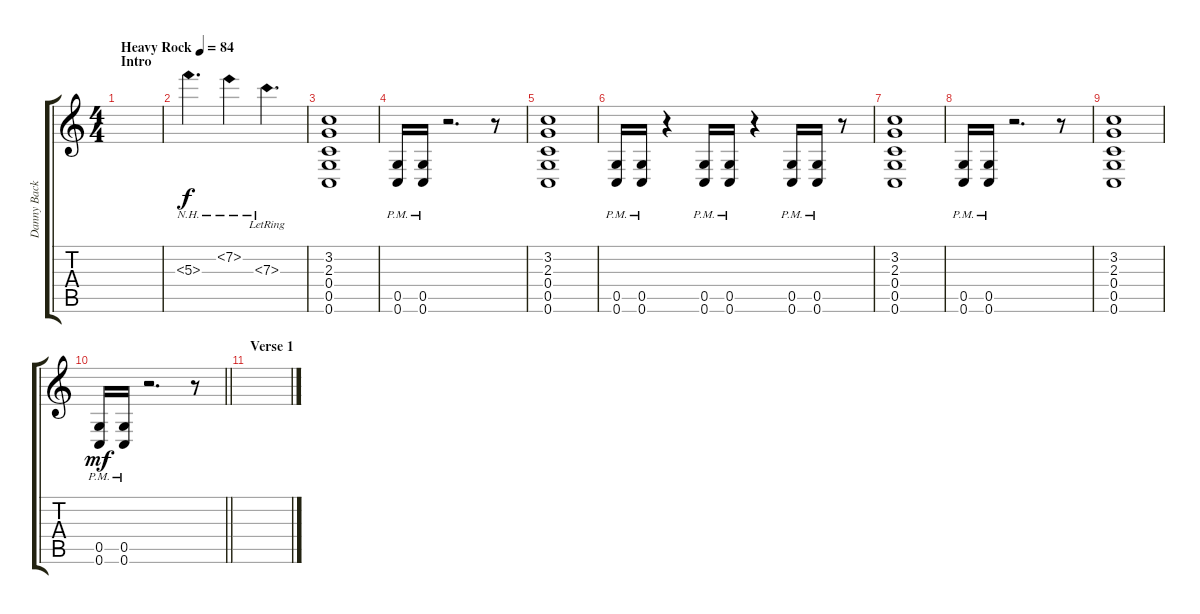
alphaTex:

\track ("Danny Backing" "Danny Back") {instrument distortionguitar}
\staff {score tabs}
\tuning (D4 A3 F3 C3 G2 C2) {hide}
\ts (4 4)
\section ("" "Intro")
\tempo (84 "Heavy Rock")
\clef g2
\ks c
|
5.3{nh}.4{d} 7.2{nh}.4 7.3{nh lr}.4{d volume 0} |
(3.2 2.3 0.4 0.5 0.6).1{volume 13} |
(0.5{pm} 0.6{pm}).16 (0.5{pm} 0.6{pm}).16 r.2{d} r.8 |
(3.2 2.3 0.4 0.5 0.6).1 |
(0.5{pm} 0.6{pm}).16 (0.5{pm} 0.6{pm}).16 r.4 (0.5{pm} 0.6{pm}).16 (0.5{pm} 0.6{pm}).16 r.4 (0.5{pm} 0.6{pm}).16 (0.5{pm} 0.6{pm}).16 r.8 |
(3.2 2.3 0.4 0.5 0.6).1 |
(0.5{pm} 0.6{pm}).16 (0.5{pm} 0.6{pm}).16 r.2{d} r.8 |
(3.2 2.3 0.4 0.5 0.6).1 |
\barLineRight lightlight
(0.5{pm} 0.6{pm}).16{dy mf} (0.5{pm} 0.6{pm}).16 r.2{d} r.8 |
\section ("" "Verse 1")
